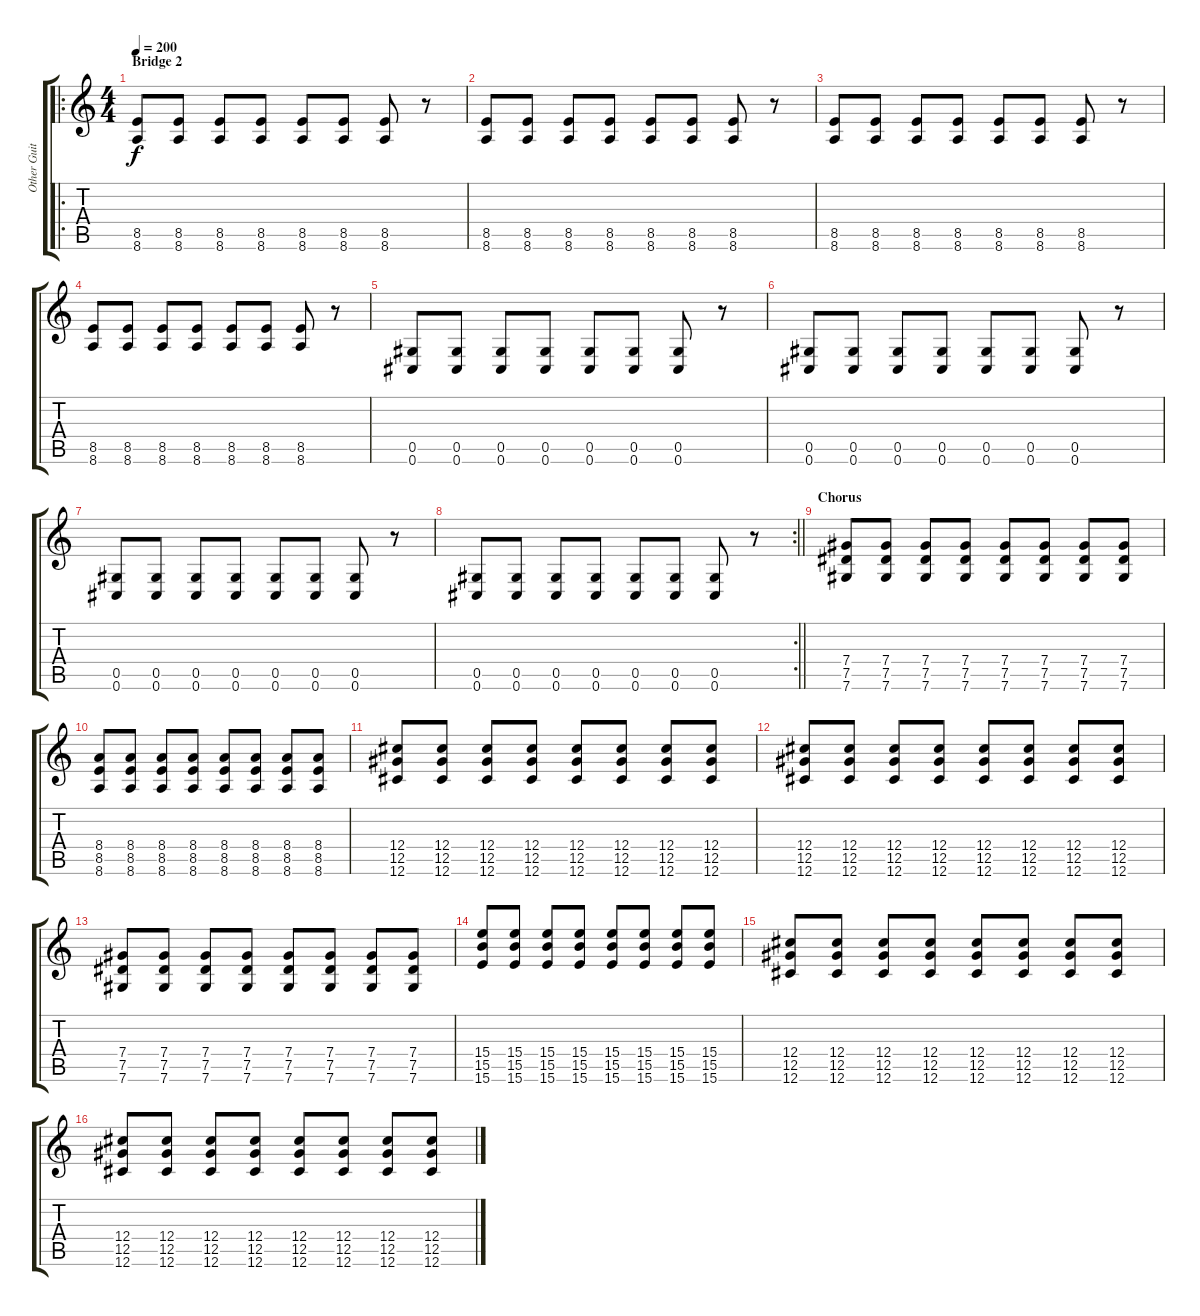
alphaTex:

\track ("Other Guitarist" "Other Guit") {instrument overdrivenguitar}
\staff {score tabs}
\tuning (Eb4 Bb3 Gb3 Db3 Ab2 Db2) {hide}
\ro
\ts (4 4)
\section ("" "Bridge 2")
\tempo 200
\clef g2
\ks c
(8.5 8.6).8{dy f} (8.5 8.6).8 (8.5 8.6).8 (8.5 8.6).8 (8.5 8.6).8 (8.5 8.6).8 (8.5 8.6).8 r.8 |
(8.5 8.6).8 (8.5 8.6).8 (8.5 8.6).8 (8.5 8.6).8 (8.5 8.6).8 (8.5 8.6).8 (8.5 8.6).8 r.8 |
(8.5 8.6).8 (8.5 8.6).8 (8.5 8.6).8 (8.5 8.6).8 (8.5 8.6).8 (8.5 8.6).8 (8.5 8.6).8 r.8 |
(8.5 8.6).8 (8.5 8.6).8 (8.5 8.6).8 (8.5 8.6).8 (8.5 8.6).8 (8.5 8.6).8 (8.5 8.6).8 r.8 |
(0.5 0.6).8 (0.5 0.6).8 (0.5 0.6).8 (0.5 0.6).8 (0.5 0.6).8 (0.5 0.6).8 (0.5 0.6).8 r.8 |
(0.5 0.6).8 (0.5 0.6).8 (0.5 0.6).8 (0.5 0.6).8 (0.5 0.6).8 (0.5 0.6).8 (0.5 0.6).8 r.8 |
(0.5 0.6).8 (0.5 0.6).8 (0.5 0.6).8 (0.5 0.6).8 (0.5 0.6).8 (0.5 0.6).8 (0.5 0.6).8 r.8 |
\rc 2
\barLineRight lightlight
(0.5 0.6).8 (0.5 0.6).8 (0.5 0.6).8 (0.5 0.6).8 (0.5 0.6).8 (0.5 0.6).8 (0.5 0.6).8 r.8 |
\section ("" "Chorus")
(7.4 7.5 7.6).8 (7.4 7.5 7.6).8 (7.4 7.5 7.6).8 (7.4 7.5 7.6).8 (7.4 7.5 7.6).8 (7.4 7.5 7.6).8 (7.4 7.5 7.6).8 (7.4 7.5 7.6).8 |
(8.4 8.5 8.6).8 (8.4 8.5 8.6).8 (8.4 8.5 8.6).8 (8.4 8.5 8.6).8 (8.4 8.5 8.6).8 (8.4 8.5 8.6).8 (8.4 8.5 8.6).8 (8.4 8.5 8.6).8 |
(12.4 12.5 12.6).8 (12.4 12.5 12.6).8 (12.4 12.5 12.6).8 (12.4 12.5 12.6).8 (12.4 12.5 12.6).8 (12.4 12.5 12.6).8 (12.4 12.5 12.6).8 (12.4 12.5 12.6).8 |
(12.4 12.5 12.6).8 (12.4 12.5 12.6).8 (12.4 12.5 12.6).8 (12.4 12.5 12.6).8 (12.4 12.5 12.6).8 (12.4 12.5 12.6).8 (12.4 12.5 12.6).8 (12.4 12.5 12.6).8 |
(7.4 7.5 7.6).8 (7.4 7.5 7.6).8 (7.4 7.5 7.6).8 (7.4 7.5 7.6).8 (7.4 7.5 7.6).8 (7.4 7.5 7.6).8 (7.4 7.5 7.6).8 (7.4 7.5 7.6).8 |
(15.4 15.5 15.6).8 (15.4 15.5 15.6).8 (15.4 15.5 15.6).8 (15.4 15.5 15.6).8 (15.4 15.5 15.6).8 (15.4 15.5 15.6).8 (15.4 15.5 15.6).8 (15.4 15.5 15.6).8 |
(12.4 12.5 12.6).8 (12.4 12.5 12.6).8 (12.4 12.5 12.6).8 (12.4 12.5 12.6).8 (12.4 12.5 12.6).8 (12.4 12.5 12.6).8 (12.4 12.5 12.6).8 (12.4 12.5 12.6).8 |
(12.4 12.5 12.6).8 (12.4 12.5 12.6).8 (12.4 12.5 12.6).8 (12.4 12.5 12.6).8 (12.4 12.5 12.6).8 (12.4 12.5 12.6).8 (12.4 12.5 12.6).8 (12.4 12.5 12.6).8
